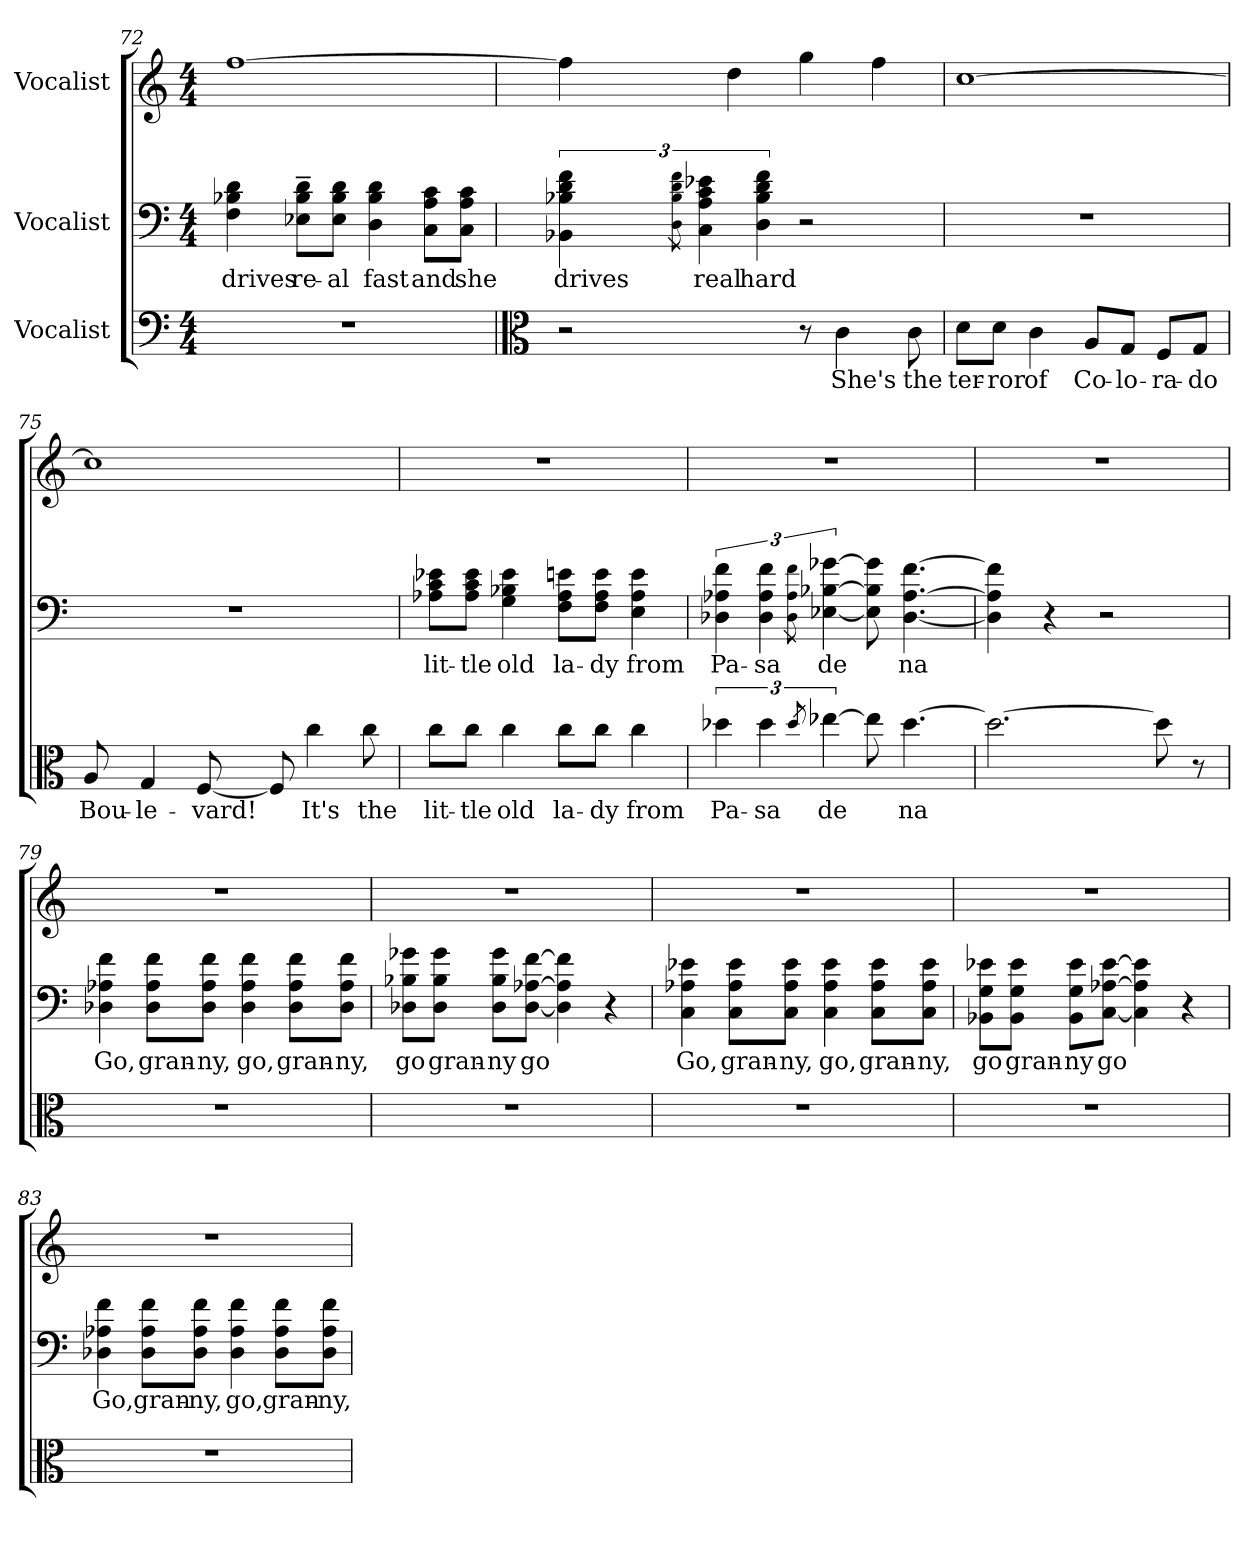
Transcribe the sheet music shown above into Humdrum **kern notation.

**kern	**text	**kern	**text	**kern	**text
*part3	*part3	*part2	*part2	*part1	*part1
*staff3	*staff3	*staff2	*staff2	*staff1	*staff1
*I"Vocalist	*	*I"Vocalist	*	*I"Vocalist	*
*clefF4	*	*clefF4	*	*clefG2	*
*M4/4	*	*M4/4	*	*M4/4	*
=72	=72	=72	=72	=72	=72
1r	.	4F 4B-X 4d	drives	[1ff	_
.	.	8E-X~\ 8B-~\ 8d~\L	re-	.	.
.	.	8E-\ 8B-\ 8d\J	-al	.	.
.	.	4D 4B- 4d	fast	.	.
.	.	8C\ 8A\ 8c\L	and	.	.
.	.	8C\ 8A\ 8c\J	she	.	.
=73	=73	=73	=73	=73	=73
*clefC3	*	*	*	*	*
2r	.	6BB-X 6B-X 6d 6f	drives	4ff]	_
.	.	8qD 8qB- 8qd 8qf	_	.	.
.	.	6C 6A 6c 6e-X	real	.	.
.	.	.	.	4dd	_
.	.	6D 6B- 6d 6f	hard	.	.
8r	.	2r	.	4gg	_
4c	She's	.	.	.	.
.	.	.	.	4ff	_
8c	the	.	.	.	.
=74	=74	=74	=74	=74	=74
8d\L	ter-	1r	.	[1cc	_
8d\J	-ror	.	.	.	.
4c	of	.	.	.	.
8A/L	Co-	.	.	.	.
8G/J	-lo-	.	.	.	.
8F/L	-ra-	.	.	.	.
8G/J	-do	.	.	.	.
=75	=75	=75	=75	=75	=75
8A	Bou-	1r	.	1cc]	_
4G	-le-	.	.	.	.
[8F	-vard!	.	.	.	.
8F]	_	.	.	.	.
4cc	It's	.	.	.	.
8cc	the	.	.	.	.
=76	=76	=76	=76	=76	=76
8cc\L	lit-	8A-X\ 8c\ 8e-X\L	lit-	1r	.
8cc\J	-tle	8A-\ 8c\ 8e-\J	-tle	.	.
4cc	old	4G 4B-X 4e-	old	.	.
8cc\L	la-	8F\ 8A-\ 8en\L	la-	.	.
8cc\J	-dy	8F\ 8A-\ 8e\J	-dy	.	.
4cc	from	4E 4A- 4e	from	.	.
=77	=77	=77	=77	=77	=77
6dd-X	Pa-	6D-X 6A-X 6f	Pa-	1r	.
6dd-	-sa-	6D- 6A- 6f	-sa-	.	.
8qdd-	_	8qD- 8qA- 8qf	_	.	.
[6ee-X	-de	[6E-X [6B-X [6g-X	-de	.	.
8ee-]	_	8E-] 8B-] 8g-]	_	.	.
[4.dd-	na	[4.D- [4.A- [4.f	na	.	.
=78	=78	=78	=78	=78	=78
2.dd-_	_	4D-] 4A-] 4f]	_	1r	.
.	.	4r	.	.	.
.	.	2r	.	.	.
8dd-]	_	.	.	.	.
8r	.	.	.	.	.
=79	=79	=79	=79	=79	=79
1r	.	4D-X 4A-X 4f	Go,	1r	.
.	.	8D-\ 8A-\ 8f\L	gran-	.	.
.	.	8D-\ 8A-\ 8f\J	-ny,	.	.
.	.	4D- 4A- 4f	go,	.	.
.	.	8D-\ 8A-\ 8f\L	gran-	.	.
.	.	8D-\ 8A-\ 8f\J	-ny,	.	.
=80	=80	=80	=80	=80	=80
1r	.	8D-X\ 8B-X\ 8g-X\L	go	1r	.
.	.	8D-\ 8B-\ 8g-\J	gran-	.	.
.	.	8D-\ 8B-\ 8g-\L	-ny	.	.
.	.	[8D-\ [8A-X\ [8f\J	go	.	.
.	.	4D-] 4A-] 4f]	_	.	.
.	.	4r	.	.	.
=81	=81	=81	=81	=81	=81
1r	.	4C 4A-X 4e-X	Go,	1r	.
.	.	8C\ 8A-\ 8e-\L	gran-	.	.
.	.	8C\ 8A-\ 8e-\J	-ny,	.	.
.	.	4C 4A- 4e-	go,	.	.
.	.	8C\ 8A-\ 8e-\L	gran-	.	.
.	.	8C\ 8A-\ 8e-\J	-ny,	.	.
=82	=82	=82	=82	=82	=82
1r	.	8BB-X\ 8G\ 8e-X\L	go	1r	.
.	.	8BB-\ 8G\ 8e-\J	gran-	.	.
.	.	8BB-\ 8G\ 8e-\L	-ny	.	.
.	.	[8C\ [8A-X\ [8e-\J	go	.	.
.	.	4C] 4A-] 4e-]	_	.	.
.	.	4r	.	.	.
=83	=83	=83	=83	=83	=83
1r	.	4D-X 4A-X 4f	Go,	1r	.
.	.	8D-\ 8A-\ 8f\L	gran-	.	.
.	.	8D-\ 8A-\ 8f\J	-ny,	.	.
.	.	4D- 4A- 4f	go,	.	.
.	.	8D-\ 8A-\ 8f\L	gran-	.	.
.	.	8D-\ 8A-\ 8f\J	-ny,	.	.
=	=	=	=	=	=
*-	*-	*-	*-	*-	*-
